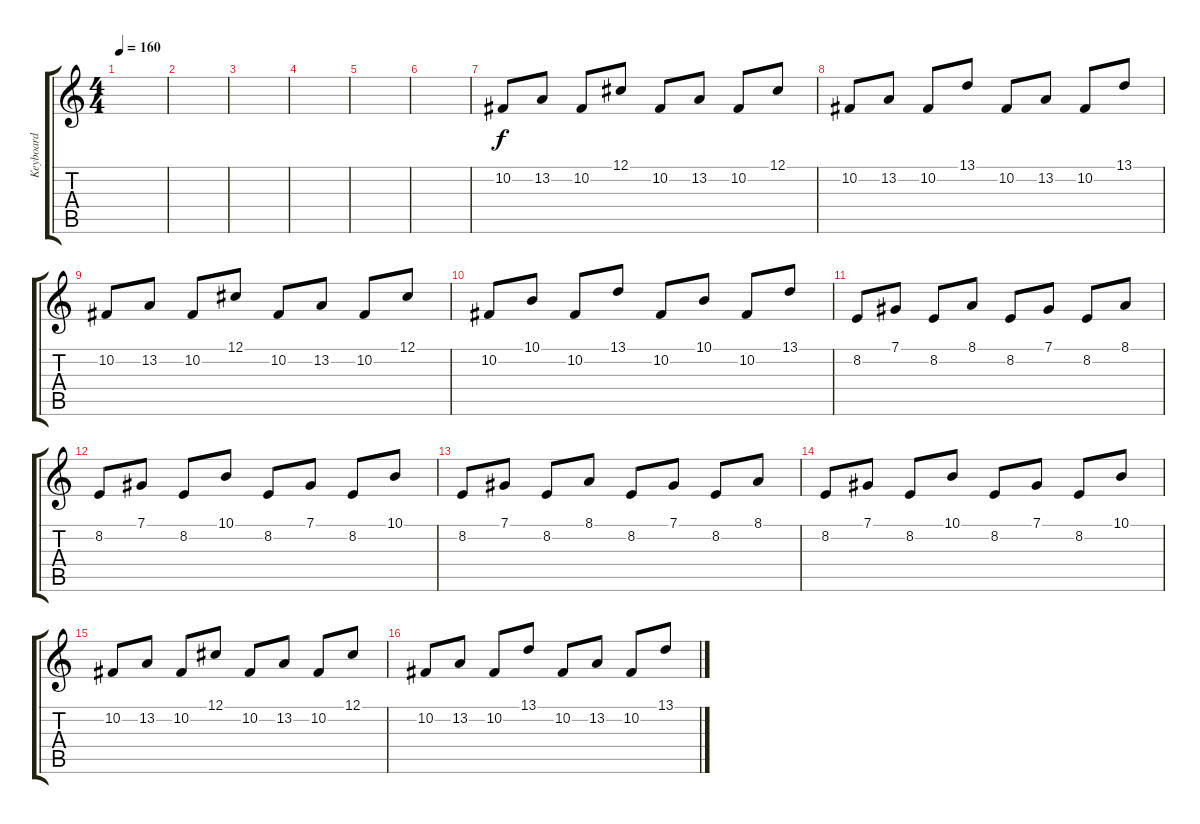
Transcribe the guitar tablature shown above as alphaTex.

\track ("Keyboard" "Keyboard") {instrument acousticgrandpiano}
\staff {score tabs}
\tuning (Db4 Ab3 E3 B2 Gb2 Db2) {hide}
\ts (4 4)
\tempo 160
\clef g2
\ks c
|
|
|
|
|
|
10.2.8{instrument harpsichord} 13.2.8 10.2.8 12.1.8 10.2.8 13.2.8 10.2.8 12.1.8 |
10.2.8 13.2.8 10.2.8 13.1.8 10.2.8 13.2.8 10.2.8 13.1.8 |
10.2.8 13.2.8 10.2.8 12.1.8 10.2.8 13.2.8 10.2.8 12.1.8 |
10.2.8 10.1.8 10.2.8 13.1.8 10.2.8 10.1.8 10.2.8 13.1.8 |
8.2.8 7.1.8 8.2.8 8.1.8 8.2.8 7.1.8 8.2.8 8.1.8 |
8.2.8 7.1.8 8.2.8 10.1.8 8.2.8 7.1.8 8.2.8 10.1.8 |
8.2.8 7.1.8 8.2.8 8.1.8 8.2.8 7.1.8 8.2.8 8.1.8 |
8.2.8 7.1.8 8.2.8 10.1.8 8.2.8 7.1.8 8.2.8 10.1.8 |
10.2.8{instrument harpsichord} 13.2.8 10.2.8 12.1.8 10.2.8 13.2.8 10.2.8 12.1.8 |
10.2.8 13.2.8 10.2.8 13.1.8 10.2.8 13.2.8 10.2.8 13.1.8
